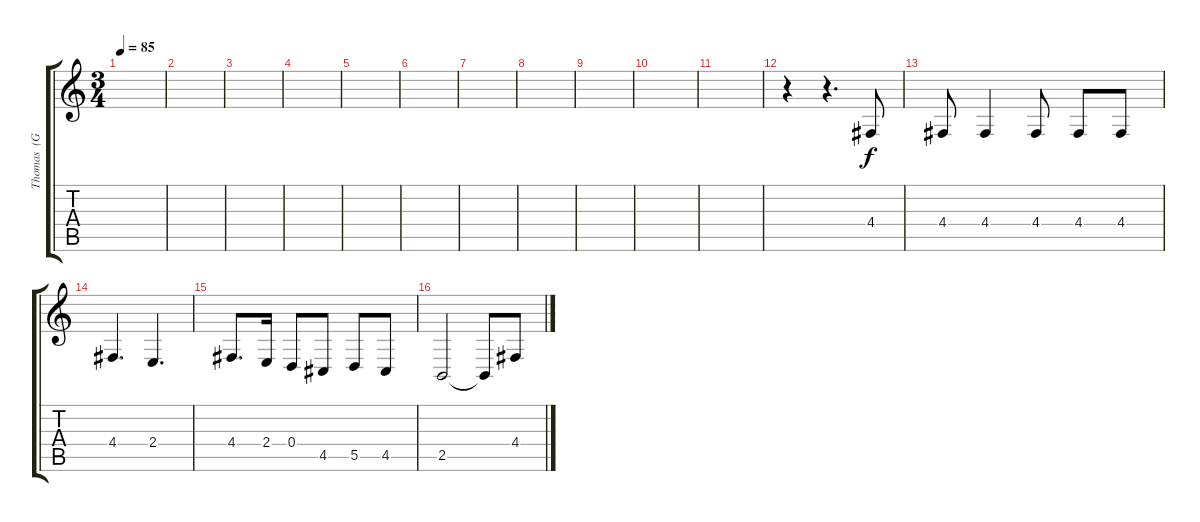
\track ("Thomas  (Gesang)" "Thomas  (G") {instrument altosax}
\staff {score tabs}
\tuning (E4 B3 G3 D3 A2 E2) {hide}
\ts (3 4)
\tempo 85
\clef g2
\ks c
|
|
|
|
|
|
|
|
|
|
|
r.4 r.4{d} 4.4.8 |
4.4.8 4.4.4 4.4.8 4.4.8 4.4.8 |
4.4.4{d} 2.4.4{d} |
4.4.8{d} 2.4.16 0.4.8 4.5.8 5.5.8 4.5.8 |
2.5.2 2.5{t}.8 4.4.8
